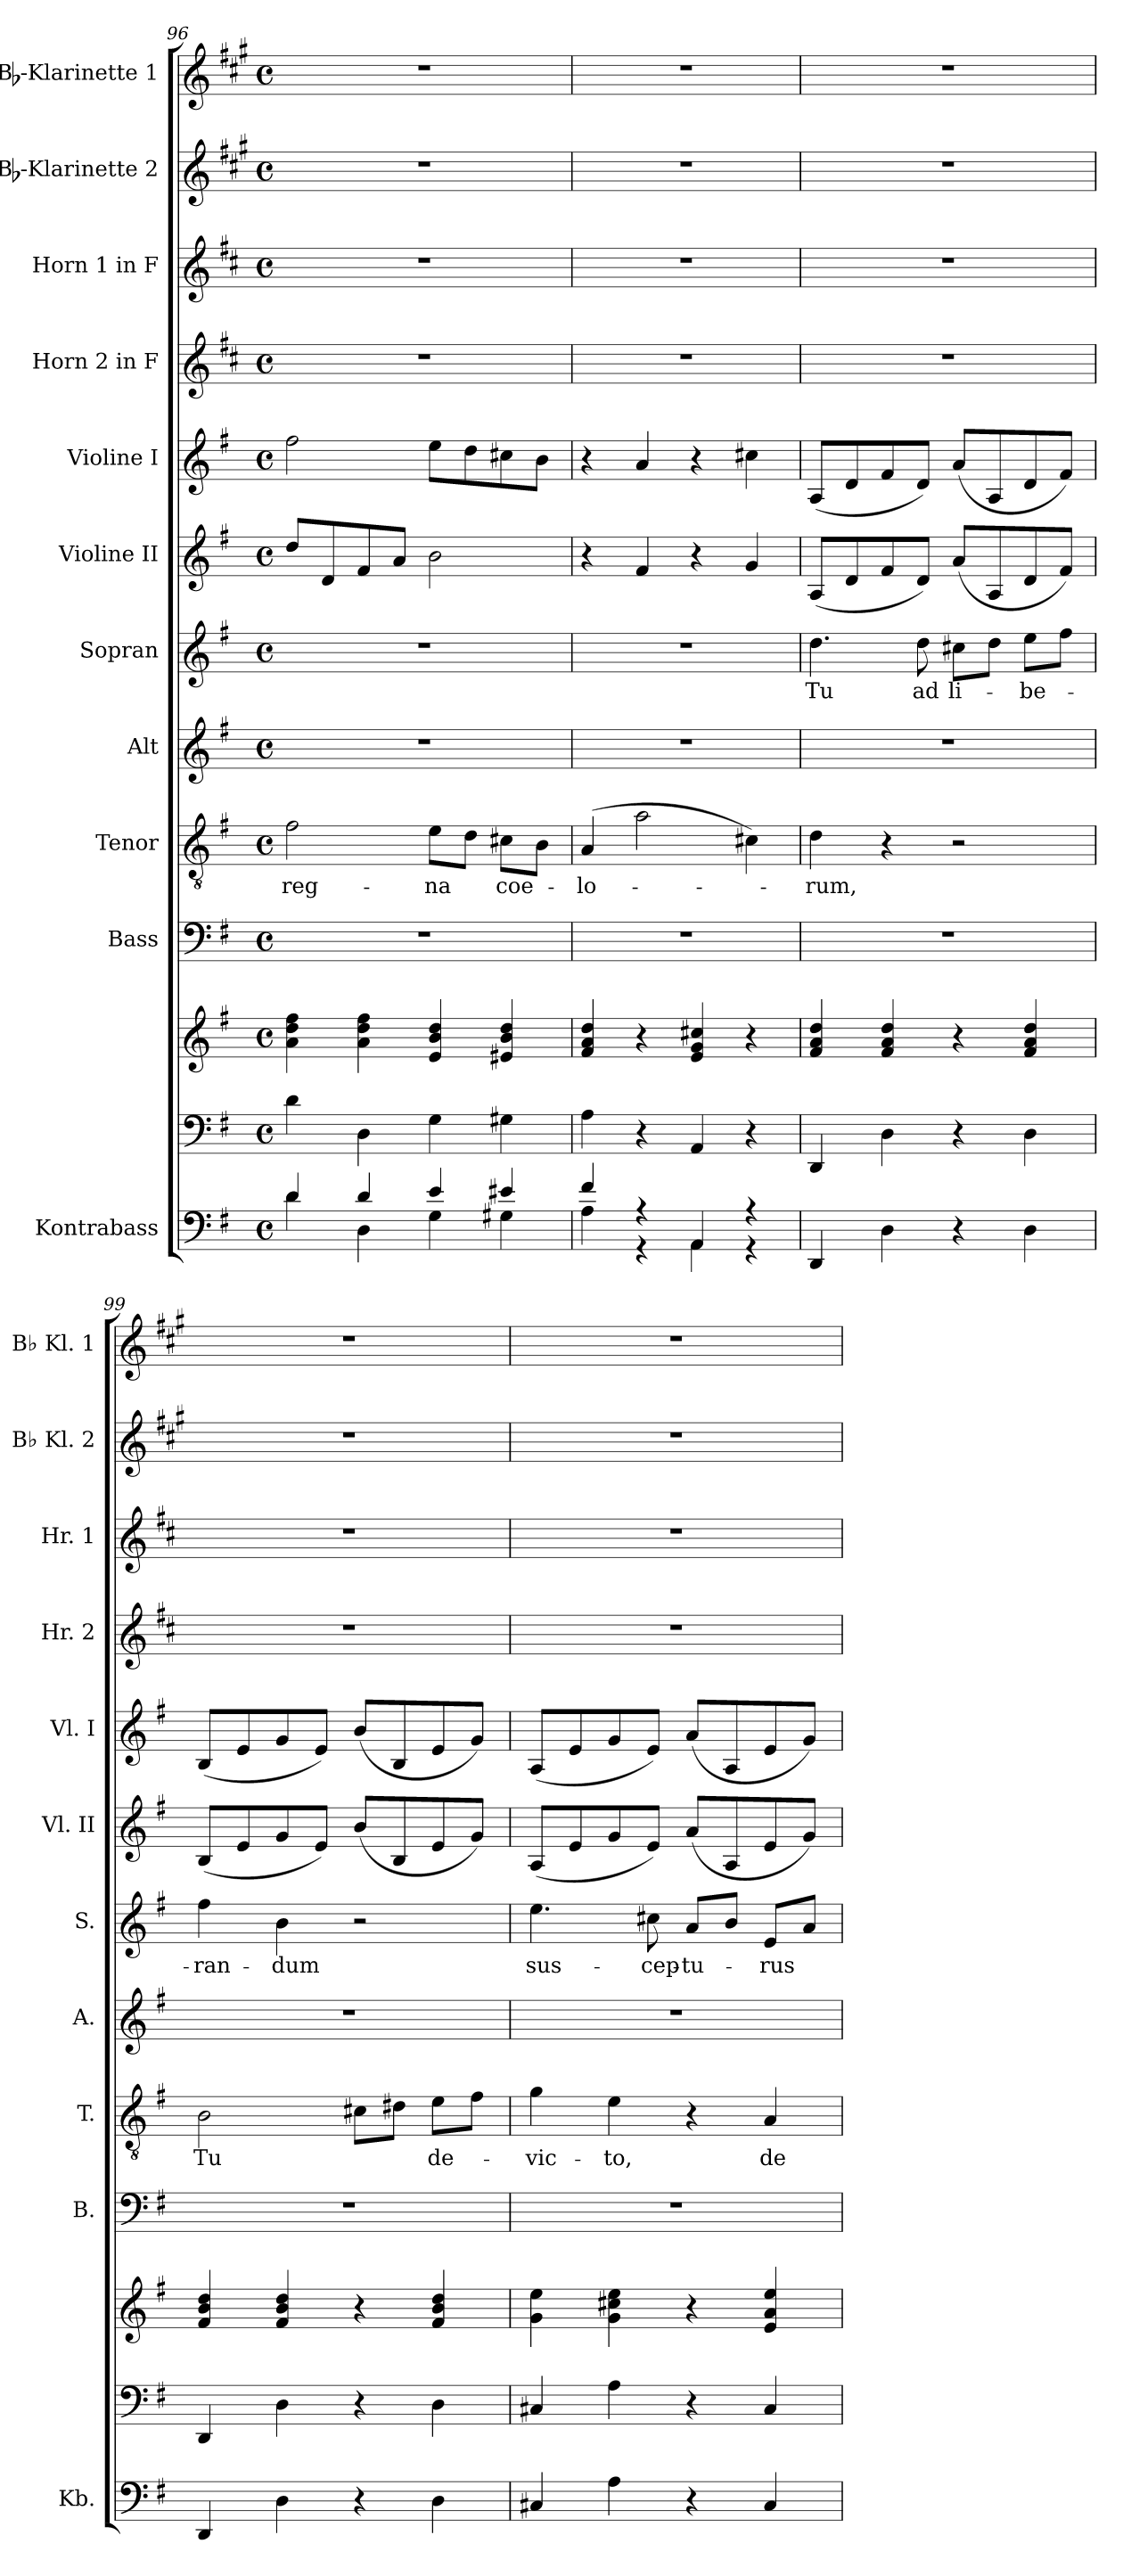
**kern	**kern	**kern	**kern	**kern	**text	**kern	**kern	**text	**kern	**kern	**kern	**kern	**kern	**kern
*part12	*part11	*part11	*part10	*part9	*part9	*part8	*part7	*part7	*part6	*part5	*part4	*part3	*part2	*part1
*staff13	*staff12	*staff11	*staff10	*staff9	*staff9	*staff8	*staff7	*staff7	*staff6	*staff5	*staff4	*staff3	*staff2	*staff1
*I"Kontrabass	*	*	*I"Bass	*I"Tenor	*	*I"Alt	*I"Sopran	*	*I"Violine II	*I"Violine I	*I"Horn 2 in F	*I"Horn 1 in F	*I"Bb-Klarinette 2	*I"Bb-Klarinette 1
*I'Kb.	*	*	*I'B.	*I'T.	*	*I'A.	*I'S.	*	*I'Vl. II	*I'Vl. I	*I'Hr. 2	*I'Hr. 1	*I'Bb Kl. 2	*I'Bb Kl. 1
*clefF4	*clefF4	*clefG2	*clefF4	*clefGv2	*	*clefG2	*clefG2	*	*clefG2	*clefG2	*clefG2	*clefG2	*clefG2	*clefG2
*ITrd7c12	*	*	*	*	*	*	*	*	*	*	*ITrd4c7	*ITrd4c7	*ITrd1c2	*ITrd1c2
*k[f#]	*k[f#]	*k[f#]	*k[f#]	*k[f#]	*	*k[f#]	*k[f#]	*	*k[f#]	*k[f#]	*k[f#]	*k[f#]	*k[f#]	*k[f#]
*G:	*G:	*G:	*G:	*G:	*	*G:	*G:	*	*G:	*G:	*G:	*G:	*G:	*G:
*M4/4	*M4/4	*M4/4	*M4/4	*M4/4	*	*M4/4	*M4/4	*	*M4/4	*M4/4	*M4/4	*M4/4	*M4/4	*M4/4
*met(c)	*met(c)	*met(c)	*met(c)	*met(c)	*	*met(c)	*met(c)	*	*met(c)	*met(c)	*met(c)	*met(c)	*met(c)	*met(c)
=96	=96	=96	=96	=96	=96	=96	=96	=96	=96	=96	=96	=96	=96	=96
*^	*	*	*	*	*	*	*	*	*	*	*	*	*	*
!	!	!	!	!	!	!LO:LY:b	!	!	!	!	!	!	!	!	!
4D/	4D\	4d\	4a\ 4dd\ 4ff#\	1r	2f#\	reg-	1r	1r	.	8dd/L	2ff#\	1r	1r	1r	1r
.	.	.	.	.	.	.	.	.	.	8d/	.	.	.	.	.
4D/	4DD\	4D\	4a\ 4dd\ 4ff#\	.	.	.	.	.	.	8f#/	.	.	.	.	.
.	.	.	.	.	.	.	.	.	.	8a/J	.	.	.	.	.
!	!	!	!	!	!	!LO:LY:b	!	!	!	!	!	!	!	!	!
4E/	4GG\	4G\	4e/ 4b/ 4dd/	.	8e\L	-na	.	.	.	2b\	8ee\L	.	.	.	.
.	.	.	.	.	8d\J	.	.	.	.	.	8dd\	.	.	.	.
!	!	!	!	!	!	!LO:LY:b	!	!	!	!	!	!	!	!	!
4E#X/	4GG#X\	4G#X\	4e#X/ 4b/ 4dd/	.	8c#X\L	coe-	.	.	.	.	8cc#X\	.	.	.	.
.	.	.	.	.	8B\J	.	.	.	.	.	8b\J	.	.	.	.
=97	=97	=97	=97	=97	=97	=97	=97	=97	=97	=97	=97	=97	=97	=97	=97
!	!	!	!	!	!	!LO:LY:b	!	!	!	!	!	!	!	!	!
4F#/	4AA\	4A\	4f#/ 4a/ 4dd/	1r	(4A/	-lo-	1r	1r	.	4r	4r	1r	1r	1r	1r
4r	4r	4r	4r	.	2a\	.	.	.	.	4f#/	4a/	.	.	.	.
4AAA/	4AAA\	4AA/	4e/ 4g/ 4cc#X/	.	.	.	.	.	.	4r	4r	.	.	.	.
4r	4r	4r	4r	.	4c#X\)	.	.	.	.	4g/	4cc#X\	.	.	.	.
=98	=98	=98	=98	=98	=98	=98	=98	=98	=98	=98	=98	=98	=98	=98	=98
!	!	!	!	!	!	!LO:LY:b	!	!	!LO:LY:b	!	!	!	!	!	!
*v	*v	*	*	*	*	*	*	*	*	*	*	*	*	*	*
4DDD/	4DD/	4f#/ 4a/ 4dd/	1r	4d\	-rum,	1r	4.dd\	Tu	(<8A/L	(<8A/L	1r	1r	1r	1r
.	.	.	.	.	.	.	.	.	8d/	8d/	.	.	.	.
4DD\	4D\	4f#/ 4a/ 4dd/	.	4r	.	.	.	.	8f#/	8f#/	.	.	.	.
!	!	!	!	!	!	!	!	!LO:LY:b	!	!	!	!	!	!
.	.	.	.	.	.	.	8dd\	ad	8d/J)	8d/J)	.	.	.	.
!	!	!	!	!	!	!	!	!LO:LY:b	!	!	!	!	!	!
4r	4r	4r	.	2r	.	.	8cc#X\L	li-	(<8a/L	(<8a/L	.	.	.	.
.	.	.	.	.	.	.	8dd\J	.	8A/	8A/	.	.	.	.
!	!	!	!	!	!	!	!	!LO:LY:b	!	!	!	!	!	!
4DD\	4D\	4f#/ 4a/ 4dd/	.	.	.	.	8ee\L	-be-	8d/	8d/	.	.	.	.
.	.	.	.	.	.	.	8ff#\J	.	8f#/J)	8f#/J)	.	.	.	.
=99	=99	=99	=99	=99	=99	=99	=99	=99	=99	=99	=99	=99	=99	=99
!	!	!	!	!	!LO:LY:b	!	!	!LO:LY:b	!	!	!	!	!	!
4DDD/	4DD/	4f#/ 4b/ 4dd/	1r	2B\	Tu	1r	4ff#\	-ran-	(<8B/L	(<8B/L	1r	1r	1r	1r
.	.	.	.	.	.	.	.	.	8e/	8e/	.	.	.	.
!	!	!	!	!	!	!	!	!LO:LY:b	!	!	!	!	!	!
4DD\	4D\	4f#/ 4b/ 4dd/	.	.	.	.	4b\	-dum	8g/	8g/	.	.	.	.
.	.	.	.	.	.	.	.	.	8e/J)	8e/J)	.	.	.	.
4r	4r	4r	.	8c#X\L	.	.	2r	.	(<8b/L	(<8b/L	.	.	.	.
.	.	.	.	8d#X\J	.	.	.	.	8B/	8B/	.	.	.	.
!	!	!	!	!	!LO:LY:b	!	!	!	!	!	!	!	!	!
4DD\	4D\	4f#/ 4b/ 4dd/	.	8e\L	de-	.	.	.	8e/	8e/	.	.	.	.
.	.	.	.	8f#\J	.	.	.	.	8g/J)	8g/J)	.	.	.	.
=100	=100	=100	=100	=100	=100	=100	=100	=100	=100	=100	=100	=100	=100	=100
!	!	!	!	!	!LO:LY:b	!	!	!LO:LY:b	!	!	!	!	!	!
4CC#X/	4C#X/	4g\ 4ee\	1r	4g\	-vic-	1r	4.ee\	sus-	(<8A/L	(<8A/L	1r	1r	1r	1r
.	.	.	.	.	.	.	.	.	8e/	8e/	.	.	.	.
!	!	!	!	!	!LO:LY:b	!	!	!	!	!	!	!	!	!
4AA\	4A\	4g\ 4cc#X\ 4ee\	.	4e\	-to,	.	.	.	8g/	8g/	.	.	.	.
!	!	!	!	!	!	!	!	!LO:LY:b	!	!	!	!	!	!
.	.	.	.	.	.	.	8cc#X\	-cep-	8e/J)	8e/J)	.	.	.	.
!	!	!	!	!	!	!	!	!LO:LY:b	!	!	!	!	!	!
4r	4r	4r	.	4r	.	.	8a/L	-tu-	(<8a/L	(<8a/L	.	.	.	.
.	.	.	.	.	.	.	8b/J	.	8A/	8A/	.	.	.	.
!	!	!	!	!	!LO:LY:b	!	!	!LO:LY:b	!	!	!	!	!	!
4CC#/	4C#/	4e/ 4a/ 4ee/	.	4A/	de-	.	8e/L	-rus	8e/	8e/	.	.	.	.
.	.	.	.	.	.	.	8a/J	.	8g/J)	8g/J)	.	.	.	.
=	=	=	=	=	=	=	=	=	=	=	=	=	=	=
*-	*-	*-	*-	*-	*-	*-	*-	*-	*-	*-	*-	*-	*-	*-
